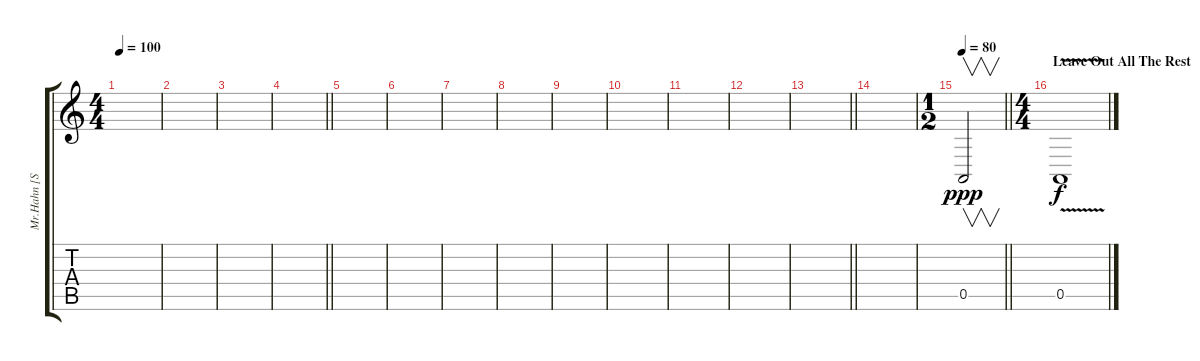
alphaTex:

\track ("Mr.Hahn [Sampler3]" "Mr.Hahn [S") {instrument stringensemble2}
\staff {score tabs}
\tuning (E4 B3 G3 D3 A2 D2) {hide}
\ts (4 4)
\tempo 100
\clef g2
\ks c
|
|
|
\barLineRight lightlight
|
|
|
|
|
|
|
|
|
\barLineRight lightlight
|
|
\ts (1 2)
\tempo 80
\barLineRight lightlight
0.5.2{v dy ppp volume 16 instrument synthstrings1} |
\ts (4 4)
\section ("" "Leave Out All The Rest")
0.5{v}.1{dy f}
